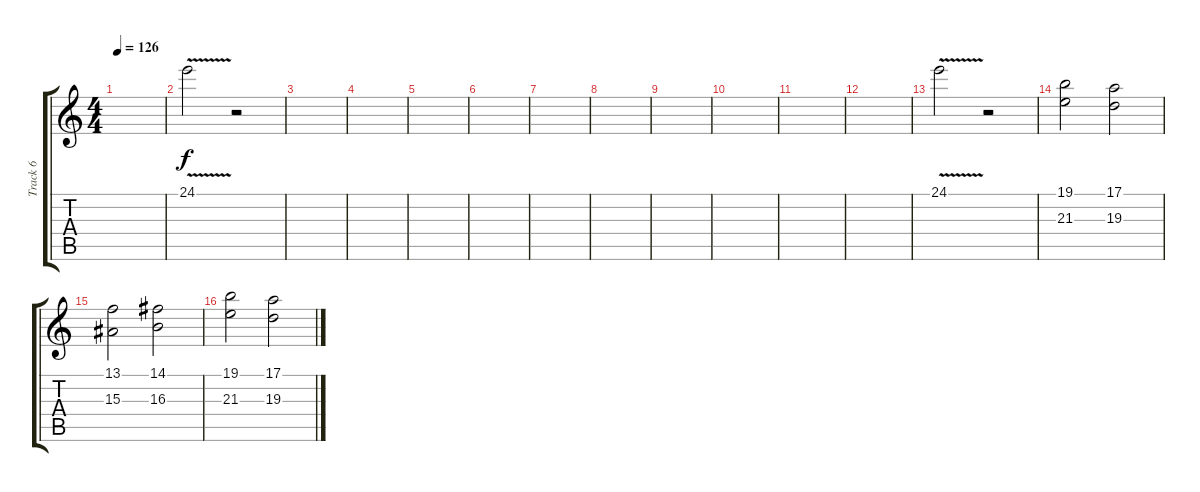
\track ("Track 6" "Track 6") {instrument stringensemble2}
\staff {score tabs}
\tuning (E4 B3 G3 D3 A2 E2) {hide}
\ts (4 4)
\tempo 126
\clef g2
\ks c
|
24.1{v}.2 r.2 |
|
|
|
|
|
|
|
|
|
|
24.1{v}.2 r.2 |
(19.1 21.3).2 (17.1 19.3).2 |
(13.1 15.3).2 (14.1 16.3).2 |
(19.1 21.3).2 (17.1 19.3).2
